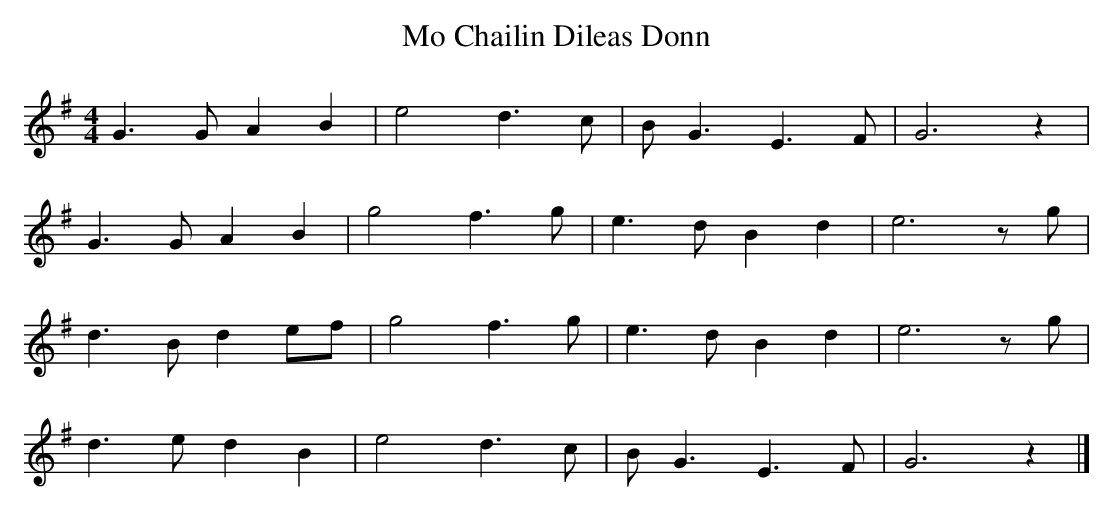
X:1
T:Mo Chailin Dileas Donn
M:4/4
L:1/8
K:G
G3 G A2 B2 | e4 d3 c | B G3 E3  F | G6 z2 |
G3 G A2 B2 | g4 f3 g | e3 d B2 d2 | e6 zg |
d3 B d2 ef | g4 f3 g | e3 d B2 d2 | e6 zg |
d3 e d2 B2 | e4 d3 c | B G3 E3  F | G6 z2 |]
